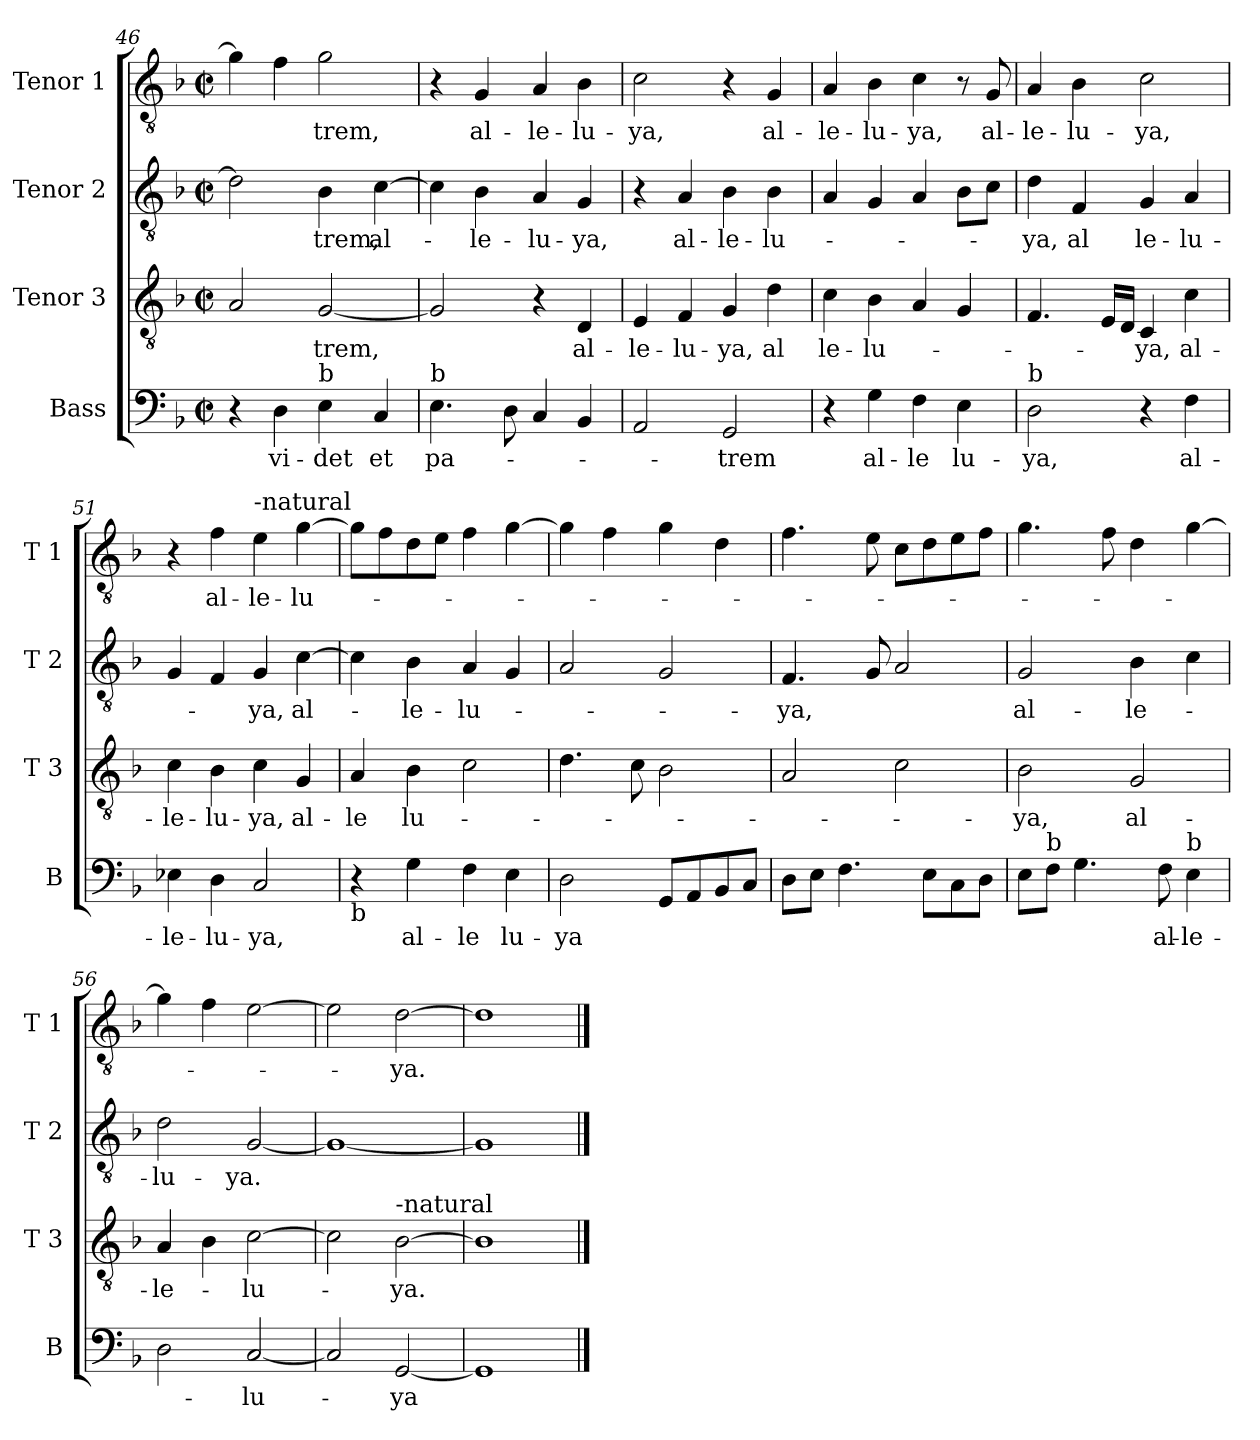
**kern	**text	**kern	**text	**kern	**text	**kern	**text
*part4	*part4	*part3	*part3	*part2	*part2	*part1	*part1
*staff4	*staff4	*staff3	*staff3	*staff2	*staff2	*staff1	*staff1
*I"Bass	*	*I"Tenor 3	*	*I"Tenor 2	*	*I"Tenor 1	*
*I'B	*	*I'T 3	*	*I'T 2	*	*I'T 1	*
*clefF4	*	*clefGv2	*	*clefGv2	*	*clefGv2	*
*k[b-]	*	*k[b-]	*	*k[b-]	*	*k[b-]	*
*F:	*	*F:	*	*F:	*	*F:	*
*M2/2	*	*M2/2	*	*M2/2	*	*M2/2	*
*met(c|)	*	*met(c|)	*	*met(c|)	*	*met(c|)	*
=46	=46	=46	=46	=46	=46	=46	=46
4r	.	2A/	.	2d\]	.	4g\]	.
!	!LO:LY:b	!	!	!	!	!	!
4D\	vi-	.	.	.	.	4f\	.
!LO:TX:a:t=b	!	!	!	!	!	!	!
!	!LO:LY:b	!	!LO:LY:b	!	!LO:LY:b	!	!LO:LY:b
4E\	-det	[2G/	-trem,	4B-\	-trem,	2g\	-trem,
!	!LO:LY:b	!	!	!	!LO:LY:b	!	!
4C/	et	.	.	[4c\	al-	.	.
=47	=47	=47	=47	=47	=47	=47	=47
!LO:TX:a:t=b	!	!	!	!	!	!	!
!	!LO:LY:b	!	!	!	!	!	!
4.E\	pa-	2G/]	.	4c\]	.	4r	.
!	!	!	!	!	!LO:LY:b	!	!LO:LY:b
.	.	.	.	4B-\	-le-	4G/	al-
8D\	.	.	.	.	.	.	.
!	!	!	!	!	!LO:LY:b	!	!LO:LY:b
4C/	.	4r	.	4A/	-lu-	4A/	-le-
!	!	!	!LO:LY:b	!	!LO:LY:b	!	!LO:LY:b
4BB-/	.	4D/	al-	4G/	-ya,	4B-\	-lu-
=48	=48	=48	=48	=48	=48	=48	=48
!	!	!	!LO:LY:b	!	!	!	!LO:LY:b
2AA/	.	4E/	-le-	4r	.	2c\	-ya,
!	!	!	!LO:LY:b	!	!LO:LY:b	!	!
.	.	4F/	-lu-	4A/	al-	.	.
!	!LO:LY:b	!	!LO:LY:b	!	!LO:LY:b	!	!
2GG/	-trem	4G/	-ya,	4B-\	-le-	4r	.
!	!	!	!LO:LY:b	!	!LO:LY:b	!	!LO:LY:b
.	.	4d\	al	4B-\	-lu-	4G/	al-
!!LO:LB:g=z
=49	=49	=49	=49	=49	=49	=49	=49
!	!	!	!LO:LY:b	!	!	!	!LO:LY:b
4r	.	4c\	le-	4A/	.	4A/	-le-
!	!LO:LY:b	!	!LO:LY:b	!	!	!	!LO:LY:b
4G\	al-	4B-\	-lu-	4G/	.	4B-\	-lu-
!	!LO:LY:b	!	!	!	!	!	!LO:LY:b
4F\	-le	4A/	.	4A/	.	4c\	-ya,
!	!LO:LY:b	!	!	!	!	!	!
4E\	lu-	4G/	.	8B-\L	.	8r	.
!	!	!	!	!	!	!	!LO:LY:b
.	.	.	.	8c\J	.	8G/	al-
=50	=50	=50	=50	=50	=50	=50	=50
!LO:TX:a:t=b	!	!	!	!	!	!	!
!	!LO:LY:b	!	!	!	!LO:LY:b	!	!LO:LY:b
2D\	-ya,	4.F/	.	4d\	-ya,	4A/	-le-
!	!	!	!	!	!LO:LY:b	!	!LO:LY:b
.	.	.	.	4F/	al	4B-\	-lu-
.	.	16E/LL	.	.	.	.	.
.	.	16D/JJ	.	.	.	.	.
!	!	!	!LO:LY:b	!	!LO:LY:b	!	!LO:LY:b
4r	.	4C/	-ya,	4G/	le-	2c\	-ya,
!	!LO:LY:b	!	!LO:LY:b	!	!LO:LY:b	!	!
4F\	al-	4c\	al-	4A/	-lu-	.	.
=51	=51	=51	=51	=51	=51	=51	=51
!	!LO:LY:b	!	!LO:LY:b	!	!	!	!
4E-X\	-le-	4c\	-le-	4G/	.	4r	.
!	!LO:LY:b	!	!LO:LY:b	!	!	!	!LO:LY:b
4D\	-lu-	4B-\	-lu-	4F/	.	4f\	al-
!	!	!	!	!	!	!LO:TX:a:t=-natural	!
!	!LO:LY:b	!	!LO:LY:b	!	!LO:LY:b	!	!LO:LY:b
2C/	-ya,	4c\	-ya,	4G/	-ya,	4e\	-le-
!	!	!	!LO:LY:b	!	!LO:LY:b	!	!LO:LY:b
.	.	4G/	al-	[4c\	al-	[4g\	-lu-
=52	=52	=52	=52	=52	=52	=52	=52
!LO:TX:b:t=b	!	!	!	!	!	!	!
!	!	!	!LO:LY:b	!	!	!	!
4r	.	4A/	-le	4c\]	.	8g\L]	.
.	.	.	.	.	.	8f\	.
!	!LO:LY:b	!	!LO:LY:b	!	!LO:LY:b	!	!
4G\	al-	4B-\	lu-	4B-\	-le-	8d\	.
.	.	.	.	.	.	8e\J	.
!	!LO:LY:b	!	!	!	!LO:LY:b	!	!
4F\	-le	2c\	.	4A/	-lu-	4f\	.
!	!LO:LY:b	!	!	!	!	!	!
4E\	lu-	.	.	4G/	.	[4g\	.
=53	=53	=53	=53	=53	=53	=53	=53
!	!LO:LY:b	!	!	!	!	!	!
2D\	-ya	4.d\	.	2A/	.	4g\]	.
.	.	.	.	.	.	4f\	.
.	.	8c\	.	.	.	.	.
8GG/L	.	2B-\	.	2G/	.	4g\	.
8AA/	.	.	.	.	.	.	.
8BB-/	.	.	.	.	.	4d\	.
8C/J	.	.	.	.	.	.	.
!!LO:LB:g=z
=54	=54	=54	=54	=54	=54	=54	=54
!	!	!	!	!	!LO:LY:b	!	!
8D\L	.	2A/	.	4.F/	-ya,	4.f\	.
8E\J	.	.	.	.	.	.	.
4.F\	.	.	.	.	.	.	.
.	.	.	.	8G/	.	8e\	.
.	.	2c\	.	2A/	.	8c\L	.
8E\L	.	.	.	.	.	8d\	.
8C\	.	.	.	.	.	8e\	.
8D\J	.	.	.	.	.	8f\J	.
=55	=55	=55	=55	=55	=55	=55	=55
!	!	!	!LO:LY:b	!	!LO:LY:b	!	!
8E\L	.	2B-\	-ya,	2G/	al-	4.g\	.
!LO:TX:a:t=b	!	!	!	!	!	!	!
8F\J	.	.	.	.	.	.	.
4.G\	.	.	.	.	.	.	.
.	.	.	.	.	.	8f\	.
!	!	!	!LO:LY:b	!	!LO:LY:b	!	!
.	.	2G/	al-	4B-\	-le-	4d\	.
!	!LO:LY:b	!	!	!	!	!	!
8F\	al-	.	.	.	.	.	.
!LO:TX:a:t=b	!	!	!	!	!	!	!
!	!LO:LY:b	!	!	!	!	!	!
4E\	-le-	.	.	4c\	.	[4g\	.
=56	=56	=56	=56	=56	=56	=56	=56
!	!	!	!LO:LY:b	!	!LO:LY:b	!	!
2D\	.	4A/	-le-	2d\	-lu-	4g\]	.
.	.	4B-\	.	.	.	4f\	.
!	!LO:LY:b	!	!LO:LY:b	!	!LO:LY:b	!	!
[2C/	-lu-	[2c\	-lu-	[2G/	-ya.	[2e\	.
=57	=57	=57	=57	=57	=57	=57	=57
2C/]	.	2c\]	.	1G_	.	2e\]	.
!	!	!LO:TX:a:t=-natural	!	!	!	!	!
!	!LO:LY:b	!	!LO:LY:b	!	!	!	!LO:LY:b
[2GG/	-ya	[2B-\	-ya.	.	.	[2d\	-ya.
=58	=58	=58	=58	=58	=58	=58	=58
1GG]	.	1B-]	.	1G]	.	1d]	.
==	==	==	==	==	==	==	==
*-	*-	*-	*-	*-	*-	*-	*-
